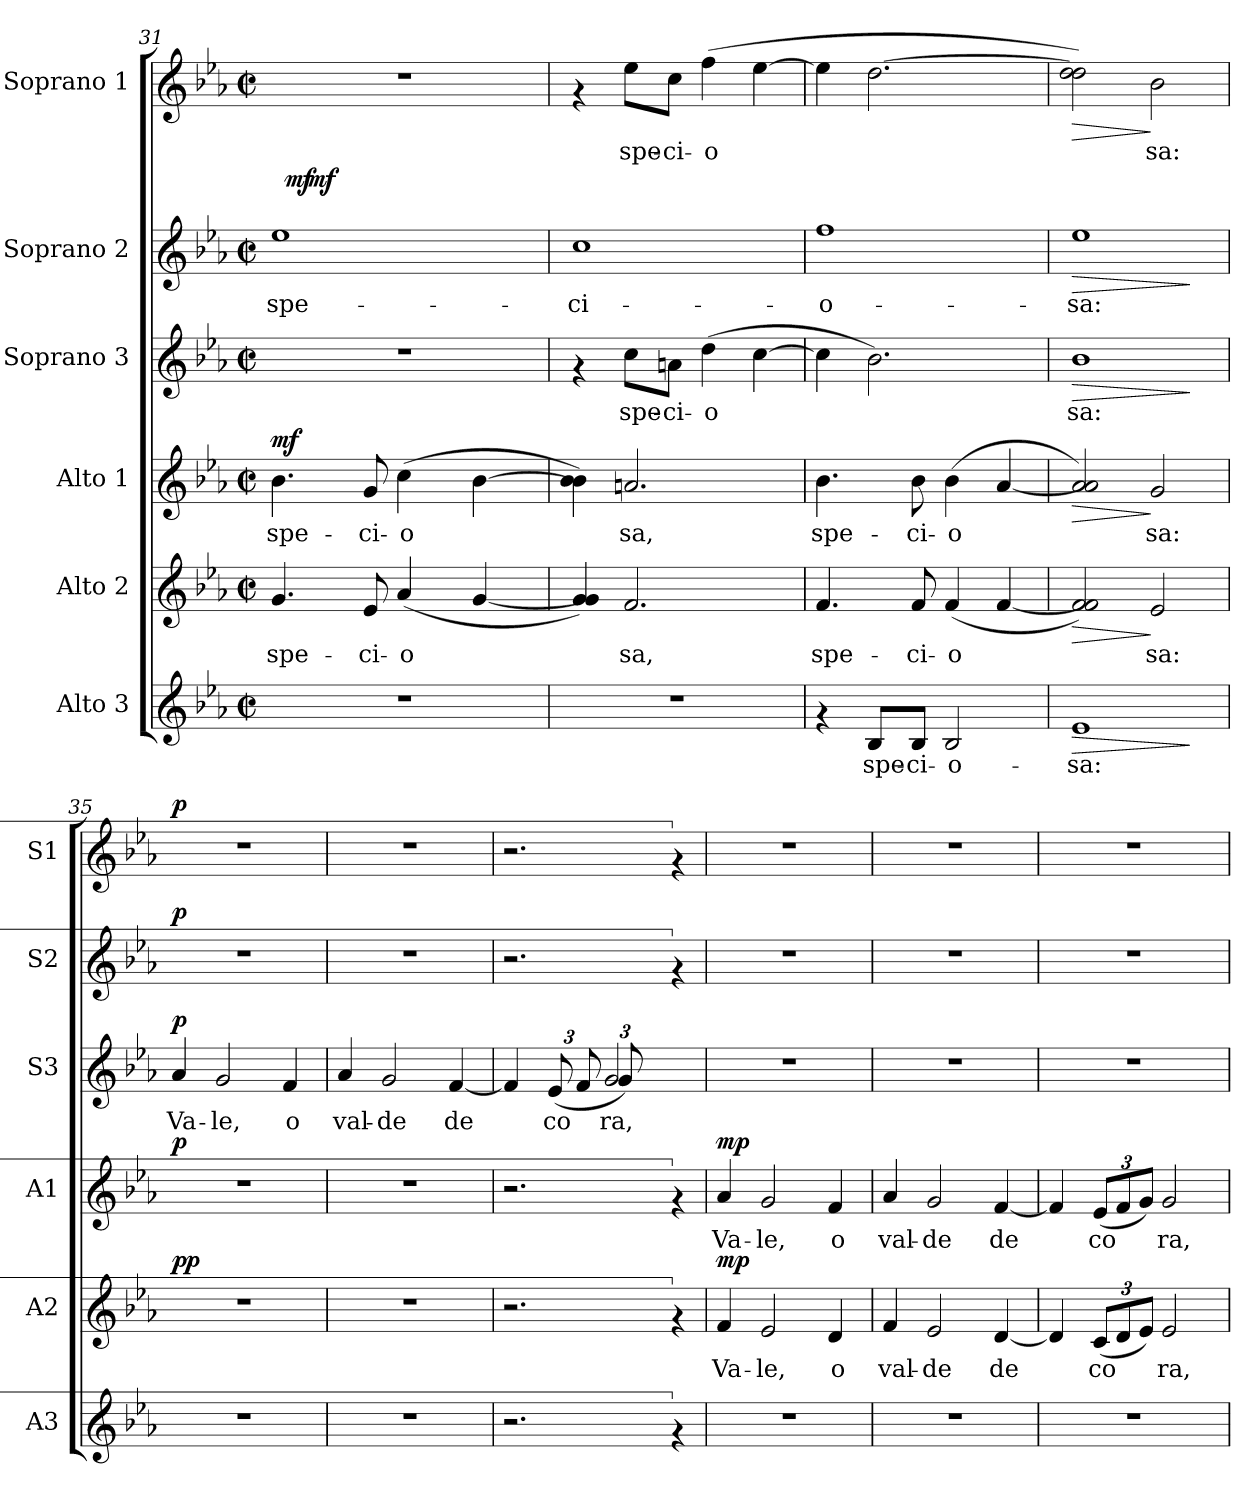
**kern	**text	**dynam	**kern	**text	**dynam	**kern	**text	**dynam	**kern	**text	**dynam	**kern	**text	**dynam	**kern	**text	**dynam
*part6	*part6	*part6	*part5	*part5	*part5	*part4	*part4	*part4	*part3	*part3	*part3	*part2	*part2	*part2	*part1	*part1	*part1
*staff6	*staff6	*staff6	*staff5	*staff5	*staff5	*staff4	*staff4	*staff4	*staff3	*staff3	*staff3	*staff2	*staff2	*staff2	*staff1	*staff1	*staff1
*I"Alto 3	*	*	*I"Alto 2	*	*	*I"Alto 1	*	*	*I"Soprano 3	*	*	*I"Soprano 2	*	*	*I"Soprano 1	*	*
*I'A3	*	*	*I'A2	*	*	*I'A1	*	*	*I'S3	*	*	*I'S2	*	*	*I'S1	*	*
!!LO:PB:g=z
*clefG2	*	*	*clefG2	*	*	*clefG2	*	*	*clefG2	*	*	*clefG2	*	*	*clefG2	*	*
*k[b-e-a-]	*	*	*k[b-e-a-]	*	*	*k[b-e-a-]	*	*	*k[b-e-a-]	*	*	*k[b-e-a-]	*	*	*k[b-e-a-]	*	*
*E-:	*	*	*E-:	*	*	*E-:	*	*	*E-:	*	*	*E-:	*	*	*E-:	*	*
*M2/2	*	*	*M2/2	*	*	*M2/2	*	*	*M2/2	*	*	*M2/2	*	*	*M2/2	*	*
*met(c|)	*	*	*met(c|)	*	*	*met(c|)	*	*	*met(c|)	*	*	*met(c|)	*	*	*met(c|)	*	*
=31	=31	=31	=31	=31	=31	=31	=31	=31	=31	=31	=31	=31	=31	=31	=31	=31	=31
!	!	!	!	!LO:LY:b:cj	!LO:DY:a	!	!LO:LY:b:cj	!	!	!	!	!	!LO:LY:b:cj	!	!	!	!
!	!	!	!	!	!LO:DY:n=1:b	!	!	!LO:DY:a	!	!	!	!	!	!	!	!	!
*	*	*	*	*	*	*	*	*	*	*	*	*^	*	*	*	*	*
*	*	*	*	*	*	*	*	*	*	*	*	*	*^	*	*	*	*	*
1r	.	.	4.g/	spe-	mf mf	4.b-\	spe-	mf	1r	.	.	1ee-	32ryy	16.ryy	spe-	.	1r	.	.
!	!	!	!	!	!	!	!	!	!	!	!	!	!	!	!	!LO:DY:b	!	!	!
.	.	.	.	.	.	.	.	.	.	.	.	.	2ryy	.	.	mf	.	.	.
!	!	!	!	!	!	!	!	!	!	!	!	!	!	!	!	!LO:DY:a	!	!	!
.	.	.	.	.	.	.	.	.	.	.	.	.	.	2ryy	.	mf	.	.	.
!	!	!	!	!LO:LY:b:cj	!	!	!LO:LY:b:cj	!	!	!	!	!	!	!	!	!	!	!	!
.	.	.	8e-/	-ci-	.	8g/	-ci-	.	.	.	.	.	.	.	.	.	.	.	.
!	!	!	!	!LO:LY:b:cj	!	!	!LO:LY:b:cj	!	!	!	!	!	!	!	!	!	!	!	!
.	.	.	(<4a-/	-o-	.	(>4cc\	-o-	.	.	.	.	.	.	.	.	.	.	.	.
.	.	.	.	.	.	.	.	.	.	.	.	.	4...ryy	.	.	.	.	.	.
.	.	.	.	.	.	.	.	.	.	.	.	.	.	4ryy	.	.	.	.	.
!	!	!	!	!LO:LY:b:cj	!	!	!LO:LY:b:cj	!	!	!	!	!	!	!	!	!	!	!	!
.	.	.	[<4g/	--	.	[>4b-\	--	.	.	.	.	.	.	.	.	.	.	.	.
.	.	.	.	.	.	.	.	.	.	.	.	.	.	8ryy	.	.	.	.	.
.	.	.	.	.	.	.	.	.	.	.	.	.	.	32ryy	.	.	.	.	.
=32	=32	=32	=32	=32	=32	=32	=32	=32	=32	=32	=32	=32	=32	=32	=32	=32	=32	=32	=32
!	!	!	!	!LO:LY:b:cj	!	!	!LO:LY:b:cj	!	!	!	!	!	!	!	!LO:LY:b:cj	!	!	!	!
*	*	*	*	*	*	*	*	*	*	*	*	*v	*v	*v	*	*	*	*	*
1r	.	.	4g/ 4g/])	--	.	4b-\ 4b-\])	--	.	4rf	.	.	1cc	-ci-	.	4rf	.	.
!	!	!	!	!LO:LY:b:cj	!	!	!LO:LY:b:cj	!	!	!LO:LY:b:cj	!	!	!	!	!	!LO:LY:b:cj	!
.	.	.	2.f/	-sa,	.	2.an/	-sa,	.	8cc\L	spe-	.	.	.	.	8ee-\L	spe-	.
!	!	!	!	!	!	!	!	!	!	!LO:LY:b:cj	!	!	!	!	!	!LO:LY:b:cj	!
.	.	.	.	.	.	.	.	.	8an\J	-ci-	.	.	.	.	8cc\J	-ci-	.
!	!	!	!	!	!	!	!	!	!	!LO:LY:b:cj	!	!	!	!	!	!LO:LY:b:cj	!
.	.	.	.	.	.	.	.	.	(>4dd\	-o-	.	.	.	.	(>4ff\	-o-	.
!	!	!	!	!	!	!	!	!	!	!LO:LY:b:cj	!	!	!	!	!	!LO:LY:b:cj	!
.	.	.	.	.	.	.	.	.	[>4cc\	--	.	.	.	.	[>4ee-\	--	.
=33	=33	=33	=33	=33	=33	=33	=33	=33	=33	=33	=33	=33	=33	=33	=33	=33	=33
!	!	!	!	!LO:LY:b:cj	!	!	!LO:LY:b:cj	!	!	!LO:LY:b:cj	!	!	!LO:LY:b:cj	!	!	!LO:LY:b:cj	!
4rf	.	.	4.f/	spe-	.	4.b-\	spe-	.	4cc\]	--	.	1ff	-o-	.	4ee-\]	--	.
!	!LO:LY:b:cj	!	!	!	!	!	!	!	!	!LO:LY:b:cj	!	!	!	!	!	!LO:LY:b:cj	!
8B-/L	spe-	.	.	.	.	.	.	.	2.b-\)	--	.	.	.	.	[>2.dd\	--	.
!	!LO:LY:b:cj	!	!	!LO:LY:b:cj	!	!	!LO:LY:b:cj	!	!	!	!	!	!	!	!	!	!
8B-/J	-ci-	.	8f/	-ci-	.	8b-\	-ci-	.	.	.	.	.	.	.	.	.	.
!	!LO:LY:b:cj	!	!	!LO:LY:b:cj	!	!	!LO:LY:b:cj	!	!	!	!	!	!	!	!	!	!
2B-/	-o-	.	(<4f/	-o-	.	(>4b-\	-o-	.	.	.	.	.	.	.	.	.	.
!	!	!	!	!LO:LY:b:cj	!	!	!LO:LY:b:cj	!	!	!	!	!	!	!	!	!	!
.	.	.	[<4f/	--	.	[<4a-/	--	.	.	.	.	.	.	.	.	.	.
=34	=34	=34	=34	=34	=34	=34	=34	=34	=34	=34	=34	=34	=34	=34	=34	=34	=34
!	!LO:LY:b:cj	!LO:HP:b	!	!LO:LY:b:cj	!LO:HP:b	!	!LO:LY:b:cj	!LO:HP:b	!	!LO:LY:b:cj	!LO:HP:b	!	!LO:LY:b:cj	!LO:HP:b	!	!LO:LY:b:cj	!LO:HP:b
1e-	-sa:	>	2f/ 2f/])	--	>	2a-/ 2a-/])	--	>	1b-	-sa:	>	1ee-	-sa:	>	2dd\ 2dd\])	--	>
!	!	!	!	!LO:LY:b:cj	!	!	!LO:LY:b:cj	!	!	!	!	!	!	!	!	!LO:LY:b:cj	!
.	.	.	2e-/	-sa:	]	2g/	-sa:	]	.	.	.	.	.	.	2b-\	-sa:	]
.	.	]	.	.	.	.	.	.	.	.	]	.	.	]	.	.	.
=35	=35	=35	=35	=35	=35	=35	=35	=35	=35	=35	=35	=35	=35	=35	=35	=35	=35
!	!	!	!	!	!LO:DY:a	!	!	!	!	!LO:LY:b:cj	!	!	!	!	!	!	!
!	!	!	!	!	!LO:DY:n=1:b	!	!	!LO:DY:a	!	!	!LO:DY:a	!	!	!LO:DY:a	!	!	!LO:DY:a
1r	.	.	1r	.	p p	1r	.	p	4a-/	Va-	p	1r	.	p	1r	.	p
!	!	!	!	!	!	!	!	!	!	!LO:LY:b:cj	!	!	!	!	!	!	!
.	.	.	.	.	.	.	.	.	2g/	-le,	.	.	.	.	.	.	.
!	!	!	!	!	!	!	!	!	!	!LO:LY:b:cj	!	!	!	!	!	!	!
.	.	.	.	.	.	.	.	.	4f/	o	.	.	.	.	.	.	.
=36	=36	=36	=36	=36	=36	=36	=36	=36	=36	=36	=36	=36	=36	=36	=36	=36	=36
!	!	!	!	!	!	!	!	!	!	!LO:LY:b:cj	!	!	!	!	!	!	!
1r	.	.	1r	.	.	1r	.	.	4a-/	val-	.	1r	.	.	1r	.	.
!	!	!	!	!	!	!	!	!	!	!LO:LY:b:cj	!	!	!	!	!	!	!
.	.	.	.	.	.	.	.	.	2g/	-de	.	.	.	.	.	.	.
!	!	!	!	!	!	!	!	!	!	!LO:LY:b:cj	!	!	!	!	!	!	!
.	.	.	.	.	.	.	.	.	[<4f/	de-	.	.	.	.	.	.	.
=37	=37	=37	=37	=37	=37	=37	=37	=37	=37	=37	=37	=37	=37	=37	=37	=37	=37
!	!	!	!	!	!	!	!	!	!	!LO:LY:b:cj	!	!	!	!	!	!	!
*	*	*	*	*	*	*	*	*	*^	*	*	*	*	*	*	*	*
2.r	.	.	2.r	.	.	2.r	.	.	4f/]	12%5ryy	--	.	2.r	.	.	2.r	.	.
*	*	*	*	*	*	*	*	*	*Xbrackettup	*	*	*	*	*	*	*	*	*
!	!	!	!	!	!	!	!	!	!	!	!LO:LY:b:cj	!	!	!	!	!	!	!
.	.	.	.	.	.	.	.	.	(<12e-/L	.	-co-	.	.	.	.	.	.	.
!	!	!	!	!	!	!	!	!	!	!	!LO:LY:b:cj	!	!	!	!	!	!	!
.	.	.	.	.	.	.	.	.	12f/	.	--	.	.	.	.	.	.	.
!	!	!	!	!	!	!	!	!	!	!	!LO:LY:b:cj	!	!	!	!	!	!	!
.	.	.	.	.	.	.	.	.	2g/	12g/)	-ra,	.	.	.	.	.	.	.
.	.	.	.	.	.	.	.	.	.	12%5ryy	.	.	.	.	.	.	.	.
!LO:N:vis=4	!	!	!LO:N:vis=4	!	!	!LO:N:vis=4	!	!	!	!	!	!	!LO:N:vis=4	!	!	!LO:N:vis=4	!	!
6rf	.	.	6rf	.	.	6rf	.	.	.	.	.	.	6rf	.	.	6rf	.	.
*	*	*	*	*	*	*	*	*	*v	*v	*	*	*	*	*	*	*	*
=38	=38	=38	=38	=38	=38	=38	=38	=38	=38	=38	=38	=38	=38	=38	=38	=38	=38
!	!	!	!	!LO:LY:b:cj	!LO:DY:a	!	!LO:LY:b:cj	!LO:DY:a	!	!	!	!	!	!	!	!	!
1r	.	.	4f/	Va-	mp	4a-/	Va-	mp	1r	.	.	1r	.	.	1r	.	.
!	!	!	!	!LO:LY:b:cj	!	!	!LO:LY:b:cj	!	!	!	!	!	!	!	!	!	!
.	.	.	2e-/	-le,	.	2g/	-le,	.	.	.	.	.	.	.	.	.	.
!	!	!	!	!LO:LY:b:cj	!	!	!LO:LY:b:cj	!	!	!	!	!	!	!	!	!	!
.	.	.	4d/	o	.	4f/	o	.	.	.	.	.	.	.	.	.	.
!!LO:PB:g=z
=39	=39	=39	=39	=39	=39	=39	=39	=39	=39	=39	=39	=39	=39	=39	=39	=39	=39
!	!	!	!	!LO:LY:b:cj	!	!	!LO:LY:b:cj	!	!	!	!	!	!	!	!	!	!
1r	.	.	4f/	val-	.	4a-/	val-	.	1r	.	.	1r	.	.	1r	.	.
!	!	!	!	!LO:LY:b:cj	!	!	!LO:LY:b:cj	!	!	!	!	!	!	!	!	!	!
.	.	.	2e-/	-de	.	2g/	-de	.	.	.	.	.	.	.	.	.	.
!	!	!	!	!LO:LY:b:cj	!	!	!LO:LY:b:cj	!	!	!	!	!	!	!	!	!	!
.	.	.	[<4d/	de-	.	[<4f/	de-	.	.	.	.	.	.	.	.	.	.
=40	=40	=40	=40	=40	=40	=40	=40	=40	=40	=40	=40	=40	=40	=40	=40	=40	=40
!	!	!	!	!LO:LY:b:cj	!	!	!LO:LY:b:cj	!	!	!	!	!	!	!	!	!	!
1r	.	.	4d/]	--	.	4f/]	--	.	1r	.	.	1r	.	.	1r	.	.
*	*	*	*Xbrackettup	*	*	*	*	*	*	*	*	*	*	*	*	*	*
!	!	!	!	!LO:LY:b:cj	!	!	!	!	!	!	!	!	!	!	!	!	!
*	*	*	*	*	*	*Xbrackettup	*	*	*	*	*	*	*	*	*	*	*
!	!	!	!	!	!	!	!LO:LY:b:cj	!	!	!	!	!	!	!	!	!	!
.	.	.	(<12c/L	-co-	.	(<12e-/L	-co-	.	.	.	.	.	.	.	.	.	.
!	!	!	!	!LO:LY:b:cj	!	!	!LO:LY:b:cj	!	!	!	!	!	!	!	!	!	!
.	.	.	12d/	--	.	12f/	--	.	.	.	.	.	.	.	.	.	.
!	!	!	!	!LO:LY:b:cj	!	!	!LO:LY:b:cj	!	!	!	!	!	!	!	!	!	!
.	.	.	12e-/J)	--	.	12g/J)	--	.	.	.	.	.	.	.	.	.	.
!	!	!	!	!LO:LY:b:cj	!	!	!LO:LY:b:cj	!	!	!	!	!	!	!	!	!	!
.	.	.	2e-/	-ra,	.	2g/	-ra,	.	.	.	.	.	.	.	.	.	.
=	=	=	=	=	=	=	=	=	=	=	=	=	=	=	=	=	=
*-	*-	*-	*-	*-	*-	*-	*-	*-	*-	*-	*-	*-	*-	*-	*-	*-	*-
